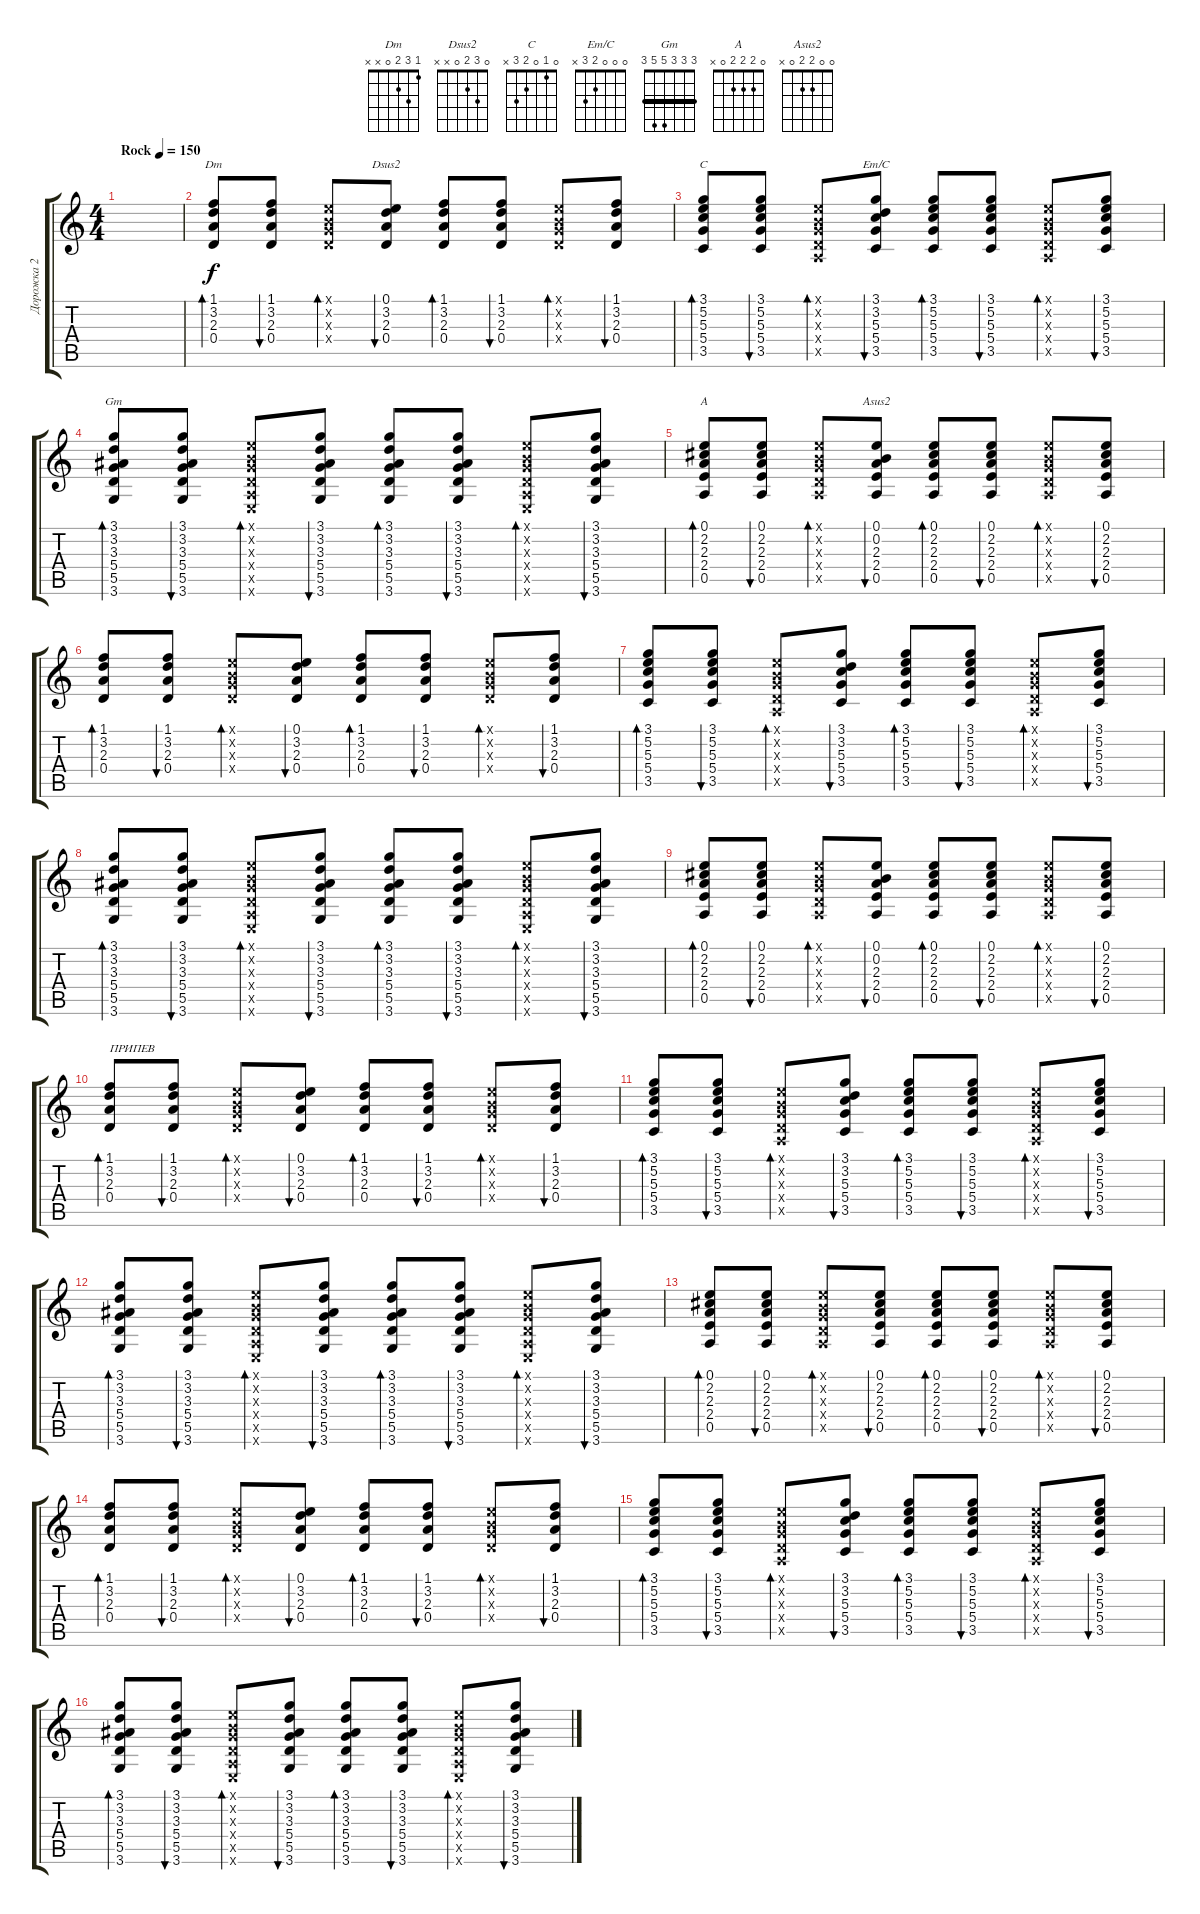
\track ("Дорожка 2" "Дорожка 2") {instrument acousticguitarsteel}
\staff {score tabs}
\tuning (E4 B3 G3 D3 A2 E2) {hide}
\chord ("Dm" 1 3 2 0 x x)
\chord ("Dsus2" 0 3 2 0 x x)
\chord ("C" 0 1 0 2 3 x)
\chord ("Em/C" 0 0 0 2 3 x)
\chord ("Gm" 3 3 3 5 5 3) {barre 3}
\chord ("A" 0 2 2 2 0 x)
\chord ("Asus2" 0 0 2 2 0 x)
\ts (4 4)
\tempo (150 "Rock")
\clef g2
\ks c
|
(1.1 3.2 2.3 0.4).8{bd 30 ch "Dm"} (1.1 3.2 2.3 0.4).8{bu 30} (0.1{x} 0.2{x} 0.3{x} 0.4{x}).8{bd 30} (0.1 3.2 2.3 0.4).8{bu 30 ch "Dsus2"} (1.1 3.2 2.3 0.4).8{bd 30} (1.1 3.2 2.3 0.4).8{bu 30} (0.1{x} 0.2{x} 0.3{x} 0.4{x}).8{bd 30} (1.1 3.2 2.3 0.4).8{bu 30} |
(3.1 5.2 5.3 5.4 3.5).8{bd 30 ch "C"} (3.1 5.2 5.3 5.4 3.5).8{bu 30} (0.1{x} 0.2{x} 0.3{x} 0.4{x} 0.5{x}).8{bd 30} (3.1 3.2 5.3 5.4 3.5).8{bu 30 ch "Em/C"} (3.1 5.2 5.3 5.4 3.5).8{bd 30} (3.1 5.2 5.3 5.4 3.5).8{bu 30} (0.1{x} 0.2{x} 0.3{x} 0.4{x} 0.5{x}).8{bd 30} (3.1 5.2 5.3 5.4 3.5).8{bu 30} |
(3.1 3.2 3.3 5.4 5.5 3.6).8{bd 30 ch "Gm"} (3.1 3.2 3.3 5.4 5.5 3.6).8{bu 30} (0.1{x} 0.2{x} 0.3{x} 0.4{x} 0.5{x} 0.6{x}).8{bd 30} (3.1 3.2 3.3 5.4 5.5 3.6).8{bu 30} (3.1 3.2 3.3 5.4 5.5 3.6).8{bd 30} (3.1 3.2 3.3 5.4 5.5 3.6).8{bu 30} (0.1{x} 0.2{x} 0.3{x} 0.4{x} 0.5{x} 0.6{x}).8{bd 30} (3.1 3.2 3.3 5.4 5.5 3.6).8{bu 30} |
(0.1 2.2 2.3 2.4 0.5).8{bd 30 ch "A"} (0.1 2.2 2.3 2.4 0.5).8{bu 30} (0.1{x} 0.2{x} 0.3{x} 0.4{x} 0.5{x}).8{bd 30} (0.1 0.2 2.3 2.4 0.5).8{bu 30 ch "Asus2"} (0.1 2.2 2.3 2.4 0.5).8{bd 30} (0.1 2.2 2.3 2.4 0.5).8{bu 30} (0.1{x} 0.2{x} 0.3{x} 0.4{x} 0.5{x}).8{bd 30} (0.1 2.2 2.3 2.4 0.5).8{bu 30} |
(1.1 3.2 2.3 0.4).8{bd 30} (1.1 3.2 2.3 0.4).8{bu 30} (0.1{x} 0.2{x} 0.3{x} 0.4{x}).8{bd 30} (0.1 3.2 2.3 0.4).8{bu 30} (1.1 3.2 2.3 0.4).8{bd 30} (1.1 3.2 2.3 0.4).8{bu 30} (0.1{x} 0.2{x} 0.3{x} 0.4{x}).8{bd 30} (1.1 3.2 2.3 0.4).8{bu 30} |
(3.1 5.2 5.3 5.4 3.5).8{bd 30} (3.1 5.2 5.3 5.4 3.5).8{bu 30} (0.1{x} 0.2{x} 0.3{x} 0.4{x} 0.5{x}).8{bd 30} (3.1 3.2 5.3 5.4 3.5).8{bu 30} (3.1 5.2 5.3 5.4 3.5).8{bd 30} (3.1 5.2 5.3 5.4 3.5).8{bu 30} (0.1{x} 0.2{x} 0.3{x} 0.4{x} 0.5{x}).8{bd 30} (3.1 5.2 5.3 5.4 3.5).8{bu 30} |
(3.1 3.2 3.3 5.4 5.5 3.6).8{bd 30} (3.1 3.2 3.3 5.4 5.5 3.6).8{bu 30} (0.1{x} 0.2{x} 0.3{x} 0.4{x} 0.5{x} 0.6{x}).8{bd 30} (3.1 3.2 3.3 5.4 5.5 3.6).8{bu 30} (3.1 3.2 3.3 5.4 5.5 3.6).8{bd 30} (3.1 3.2 3.3 5.4 5.5 3.6).8{bu 30} (0.1{x} 0.2{x} 0.3{x} 0.4{x} 0.5{x} 0.6{x}).8{bd 30} (3.1 3.2 3.3 5.4 5.5 3.6).8{bu 30} |
(0.1 2.2 2.3 2.4 0.5).8{bd 30} (0.1 2.2 2.3 2.4 0.5).8{bu 30} (0.1{x} 0.2{x} 0.3{x} 0.4{x} 0.5{x}).8{bd 30} (0.1 0.2 2.3 2.4 0.5).8{bu 30} (0.1 2.2 2.3 2.4 0.5).8{bd 30} (0.1 2.2 2.3 2.4 0.5).8{bu 30} (0.1{x} 0.2{x} 0.3{x} 0.4{x} 0.5{x}).8{bd 30} (0.1 2.2 2.3 2.4 0.5).8{bu 30} |
(1.1 3.2 2.3 0.4).8{bd 30 txt "ПРИПЕВ"} (1.1 3.2 2.3 0.4).8{bu 30} (0.1{x} 0.2{x} 0.3{x} 0.4{x}).8{bd 30} (0.1 3.2 2.3 0.4).8{bu 30} (1.1 3.2 2.3 0.4).8{bd 30} (1.1 3.2 2.3 0.4).8{bu 30} (0.1{x} 0.2{x} 0.3{x} 0.4{x}).8{bd 30} (1.1 3.2 2.3 0.4).8{bu 30} |
(3.1 5.2 5.3 5.4 3.5).8{bd 30} (3.1 5.2 5.3 5.4 3.5).8{bu 30} (0.1{x} 0.2{x} 0.3{x} 0.4{x} 0.5{x}).8{bd 30} (3.1 3.2 5.3 5.4 3.5).8{bu 30} (3.1 5.2 5.3 5.4 3.5).8{bd 30} (3.1 5.2 5.3 5.4 3.5).8{bu 30} (0.1{x} 0.2{x} 0.3{x} 0.4{x} 0.5{x}).8{bd 30} (3.1 5.2 5.3 5.4 3.5).8{bu 30} |
(3.1 3.2 3.3 5.4 5.5 3.6).8{bd 30} (3.1 3.2 3.3 5.4 5.5 3.6).8{bu 30} (0.1{x} 0.2{x} 0.3{x} 0.4{x} 0.5{x} 0.6{x}).8{bd 30} (3.1 3.2 3.3 5.4 5.5 3.6).8{bu 30} (3.1 3.2 3.3 5.4 5.5 3.6).8{bd 30} (3.1 3.2 3.3 5.4 5.5 3.6).8{bu 30} (0.1{x} 0.2{x} 0.3{x} 0.4{x} 0.5{x} 0.6{x}).8{bd 30} (3.1 3.2 3.3 5.4 5.5 3.6).8{bu 30} |
(0.1 2.2 2.3 2.4 0.5).8{bd 30} (0.1 2.2 2.3 2.4 0.5).8{bu 30} (0.1{x} 0.2{x} 0.3{x} 0.4{x} 0.5{x}).8{bd 30} (0.1 2.2 2.3 2.4 0.5).8{bu 30} (0.1 2.2 2.3 2.4 0.5).8{bd 30} (0.1 2.2 2.3 2.4 0.5).8{bu 30} (0.1{x} 0.2{x} 0.3{x} 0.4{x} 0.5{x}).8{bd 30} (0.1 2.2 2.3 2.4 0.5).8{bu 30} |
(1.1 3.2 2.3 0.4).8{bd 30} (1.1 3.2 2.3 0.4).8{bu 30} (0.1{x} 0.2{x} 0.3{x} 0.4{x}).8{bd 30} (0.1 3.2 2.3 0.4).8{bu 30} (1.1 3.2 2.3 0.4).8{bd 30} (1.1 3.2 2.3 0.4).8{bu 30} (0.1{x} 0.2{x} 0.3{x} 0.4{x}).8{bd 30} (1.1 3.2 2.3 0.4).8{bu 30} |
(3.1 5.2 5.3 5.4 3.5).8{bd 30} (3.1 5.2 5.3 5.4 3.5).8{bu 30} (0.1{x} 0.2{x} 0.3{x} 0.4{x} 0.5{x}).8{bd 30} (3.1 3.2 5.3 5.4 3.5).8{bu 30} (3.1 5.2 5.3 5.4 3.5).8{bd 30} (3.1 5.2 5.3 5.4 3.5).8{bu 30} (0.1{x} 0.2{x} 0.3{x} 0.4{x} 0.5{x}).8{bd 30} (3.1 5.2 5.3 5.4 3.5).8{bu 30} |
(3.1 3.2 3.3 5.4 5.5 3.6).8{bd 30} (3.1 3.2 3.3 5.4 5.5 3.6).8{bu 30} (0.1{x} 0.2{x} 0.3{x} 0.4{x} 0.5{x} 0.6{x}).8{bd 30} (3.1 3.2 3.3 5.4 5.5 3.6).8{bu 30} (3.1 3.2 3.3 5.4 5.5 3.6).8{bd 30} (3.1 3.2 3.3 5.4 5.5 3.6).8{bu 30} (0.1{x} 0.2{x} 0.3{x} 0.4{x} 0.5{x} 0.6{x}).8{bd 30} (3.1 3.2 3.3 5.4 5.5 3.6).8{bu 30}
